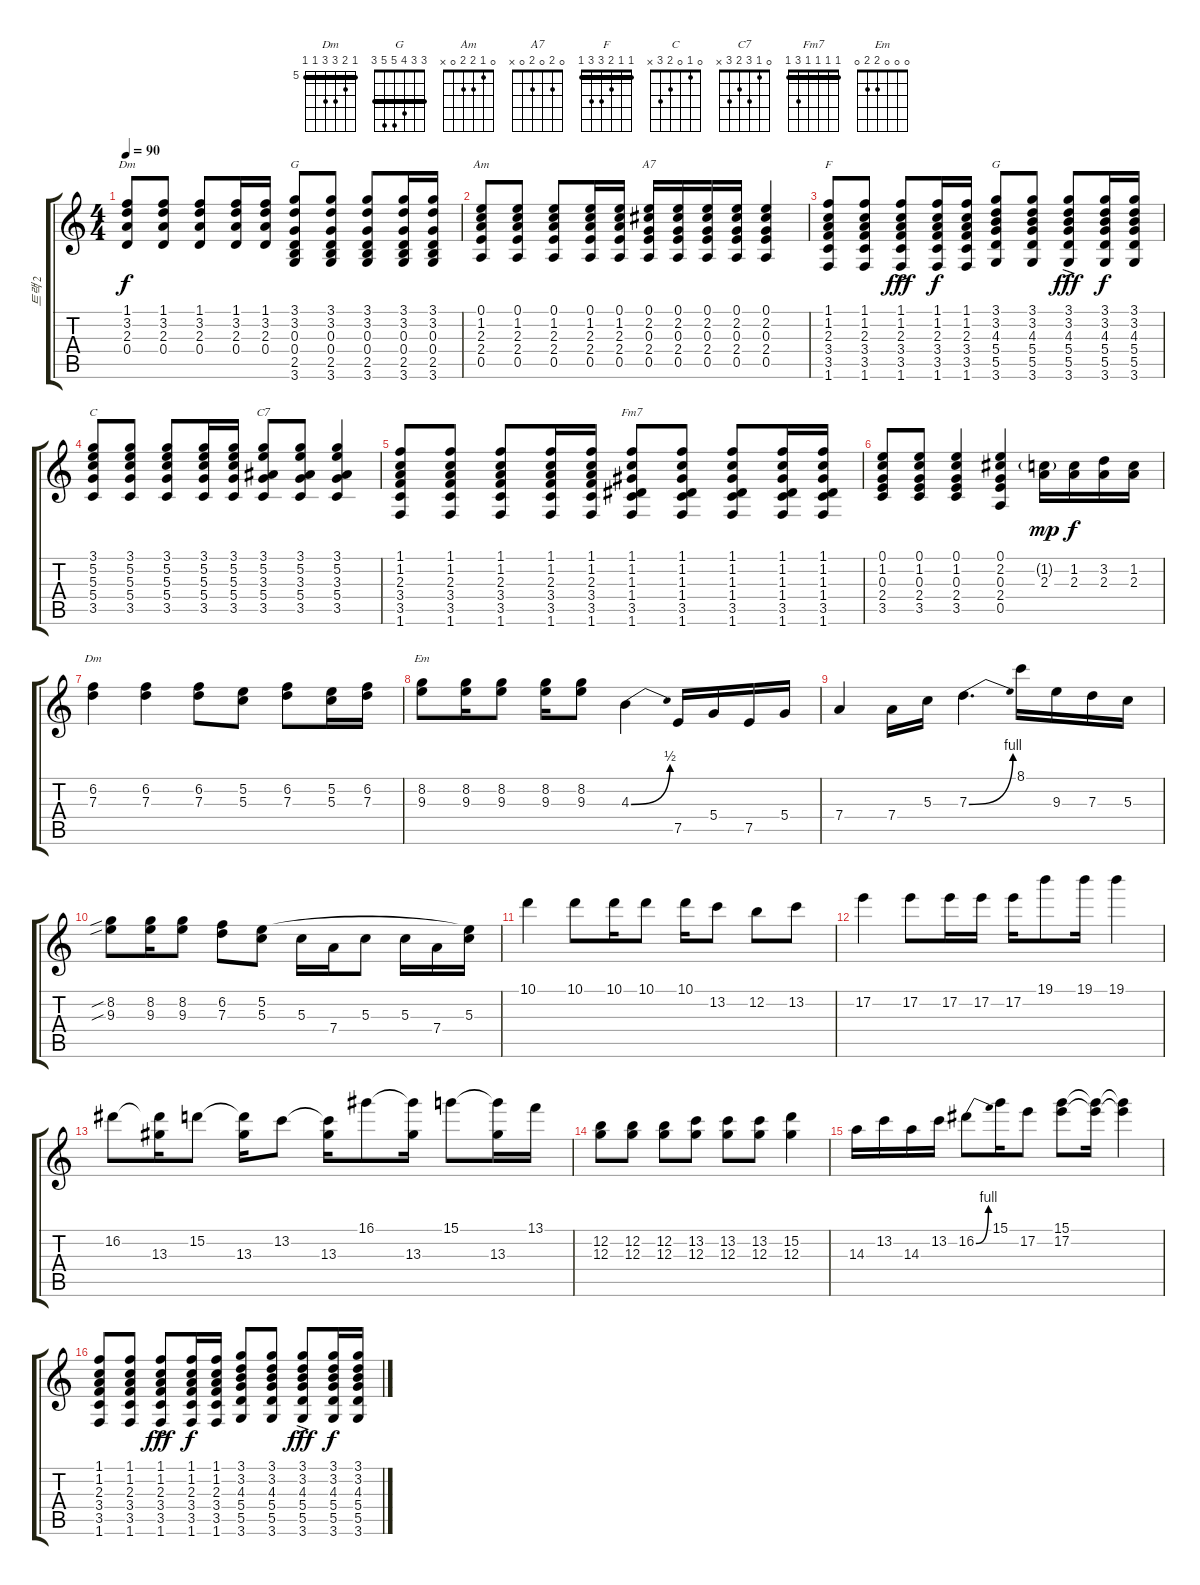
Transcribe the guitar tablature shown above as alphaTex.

\track ("트랙 2" "트랙 2") {instrument overdrivenguitar}
\staff {score tabs}
\tuning (E4 B3 G3 D3 A2 E2) {hide}
\chord ("Dm" 1 3 2 0 x x)
\chord ("G" 3 3 0 0 2 3) {barre 3}
\chord ("Am" 0 1 2 2 0 x)
\chord ("A7" 0 2 0 2 0 x)
\chord ("F" 1 1 2 3 3 1) {barre 1}
\chord ("G" 3 3 4 5 5 3) {barre 3}
\chord ("C" 0 1 0 2 3 x)
\chord ("C7" 0 1 3 2 3 x)
\chord ("Fm7" 1 1 1 1 3 1) {barre 1}
\chord ("Dm" 5 6 7 7 5 5) {firstfret 5 barre 5}
\chord ("Em" 0 0 0 2 2 0)
\ts (4 4)
\tempo 90
\clef g2
\ks c
(1.1 3.2 2.3 0.4).8{ch "Dm" dy f} (1.1 3.2 2.3 0.4).8 (1.1 3.2 2.3 0.4).8 (1.1 3.2 2.3 0.4).16 (1.1 3.2 2.3 0.4).16 (3.1 3.2 0.3 0.4 2.5 3.6).8{ch "G"} (3.1 3.2 0.3 0.4 2.5 3.6).8 (3.1 3.2 0.3 0.4 2.5 3.6).8 (3.1 3.2 0.3 0.4 2.5 3.6).16 (3.1 3.2 0.3 0.4 2.5 3.6).16 |
(0.1 1.2 2.3 2.4 0.5).8{ch "Am"} (0.1 1.2 2.3 2.4 0.5).8 (0.1 1.2 2.3 2.4 0.5).8 (0.1 1.2 2.3 2.4 0.5).16 (0.1 1.2 2.3 2.4 0.5).16 (0.1 2.2 0.3 2.4 0.5).16{ch "A7"} (0.1 2.2 0.3 2.4 0.5).16 (0.1 2.2 0.3 2.4 0.5).16 (0.1 2.2 0.3 2.4 0.5).16 (0.1 2.2 0.3 2.4 0.5).4 |
(1.1 1.2 2.3 3.4 3.5 1.6).8{ch "F"} (1.1 1.2 2.3 3.4 3.5 1.6).8 (1.1{ac} 1.2 2.3 3.4 3.5 1.6).8{dy fff} (1.1 1.2 2.3 3.4 3.5 1.6).16{dy f} (1.1 1.2 2.3 3.4 3.5 1.6).16 (3.1 3.2 4.3 5.4 5.5 3.6).8{ch "G"} (3.1 3.2 4.3 5.4 5.5 3.6).8 (3.1{ac} 3.2 4.3 5.4 5.5 3.6).8{dy fff} (3.1 3.2 4.3 5.4 5.5 3.6).16{dy f} (3.1 3.2 4.3 5.4 5.5 3.6).16 |
(3.1 5.2 5.3 5.4 3.5).8{ch "C"} (3.1 5.2 5.3 5.4 3.5).8 (3.1 5.2 5.3 5.4 3.5).8 (3.1 5.2 5.3 5.4 3.5).16 (3.1 5.2 5.3 5.4 3.5).16 (3.1 5.2 3.3 5.4 3.5).8{ch "C7"} (3.1 5.2 3.3 5.4 3.5).8 (3.1 5.2 3.3 5.4 3.5).4 |
(1.1 1.2 2.3 3.4 3.5 1.6).8 (1.1 1.2 2.3 3.4 3.5 1.6).8 (1.1 1.2 2.3 3.4 3.5 1.6).8 (1.1 1.2 2.3 3.4 3.5 1.6).16 (1.1 1.2 2.3 3.4 3.5 1.6).16 (1.1 1.2 1.3 1.4 3.5 1.6).8{ch "Fm7"} (1.1 1.2 1.3 1.4 3.5 1.6).8 (1.1 1.2 1.3 1.4 3.5 1.6).8 (1.1 1.2 1.3 1.4 3.5 1.6).16 (1.1 1.2 1.3 1.4 3.5 1.6).16 |
(0.1 1.2 0.3 2.4 3.5).8 (0.1 1.2 0.3 2.4 3.5).8 (0.1 1.2 0.3 2.4 3.5).4 (0.1 2.2 0.3 2.4 0.5).4 (1.2{g} 2.3).16{dy mp} (1.2 2.3).16{dy f} (3.2 2.3).16 (1.2 2.3).16 |
(6.2 7.3).4{ch "Dm"} (6.2 7.3).4 (6.2 7.3).8 (5.2 5.3).8 (6.2 7.3).8 (5.2 5.3).16 (6.2 7.3).16 |
(8.2 9.3).8{ch "Em"} (8.2 9.3).16 (8.2 9.3).8 (8.2 9.3).16 (8.2 9.3).8 4.3{be (bend 0 0 60 2)}.4 7.5.16 5.4.16 7.5.16 5.4.16 |
7.4.4 7.4.16 5.3.16 7.3{be (bend 0 0 60 4)}.4{d} 8.1.16 9.3.16 7.3.16 5.3.16 |
(8.2{sib} 9.3{sib}).8 (8.2 9.3).16 (8.2 9.3).8 (6.2 7.3).8 (5.2 5.3).8 5.3.16 7.4.16 5.3.8 5.3.16 7.4.16 (5.2{t} 5.3).16 |
10.1.4 10.1.8 10.1.16 10.1.8 10.1.16 13.2.8 12.2.8 13.2.8 |
17.2.4 17.2.8 17.2.16 17.2.16 17.2.16 19.1.8 19.1.16 19.1.4 |
16.2.8 (16.2{t} 13.3).16 15.2.8 (15.2{t} 13.3).16 13.2.8 (13.2{t} 13.3).16 16.1.8 (16.1{t} 13.3).16 15.1.8 (15.1{t} 13.3).16 13.1.16 |
(12.2 12.3).8 (12.2 12.3).8 (12.2 12.3).8 (13.2 12.3).8 (13.2 12.3).8 (13.2 12.3).8 (15.2 12.3).4 |
14.3.16 13.2.16 14.3.16 13.2.16 16.2{be (bend 0 0 60 4)}.8 15.1.16 17.2.8 (15.1 17.2).8 (15.1{t} 17.2{t}).16 (15.1{t} 17.2{t}).4 |
(1.1 1.2 2.3 3.4 3.5 1.6).8 (1.1 1.2 2.3 3.4 3.5 1.6).8 (1.1{ac} 1.2 2.3 3.4 3.5 1.6).8{dy fff} (1.1 1.2 2.3 3.4 3.5 1.6).16{dy f} (1.1 1.2 2.3 3.4 3.5 1.6).16 (3.1 3.2 4.3 5.4 5.5 3.6).8 (3.1 3.2 4.3 5.4 5.5 3.6).8 (3.1{ac} 3.2 4.3 5.4 5.5 3.6).8{dy fff} (3.1 3.2 4.3 5.4 5.5 3.6).16{dy f} (3.1 3.2 4.3 5.4 5.5 3.6).16
